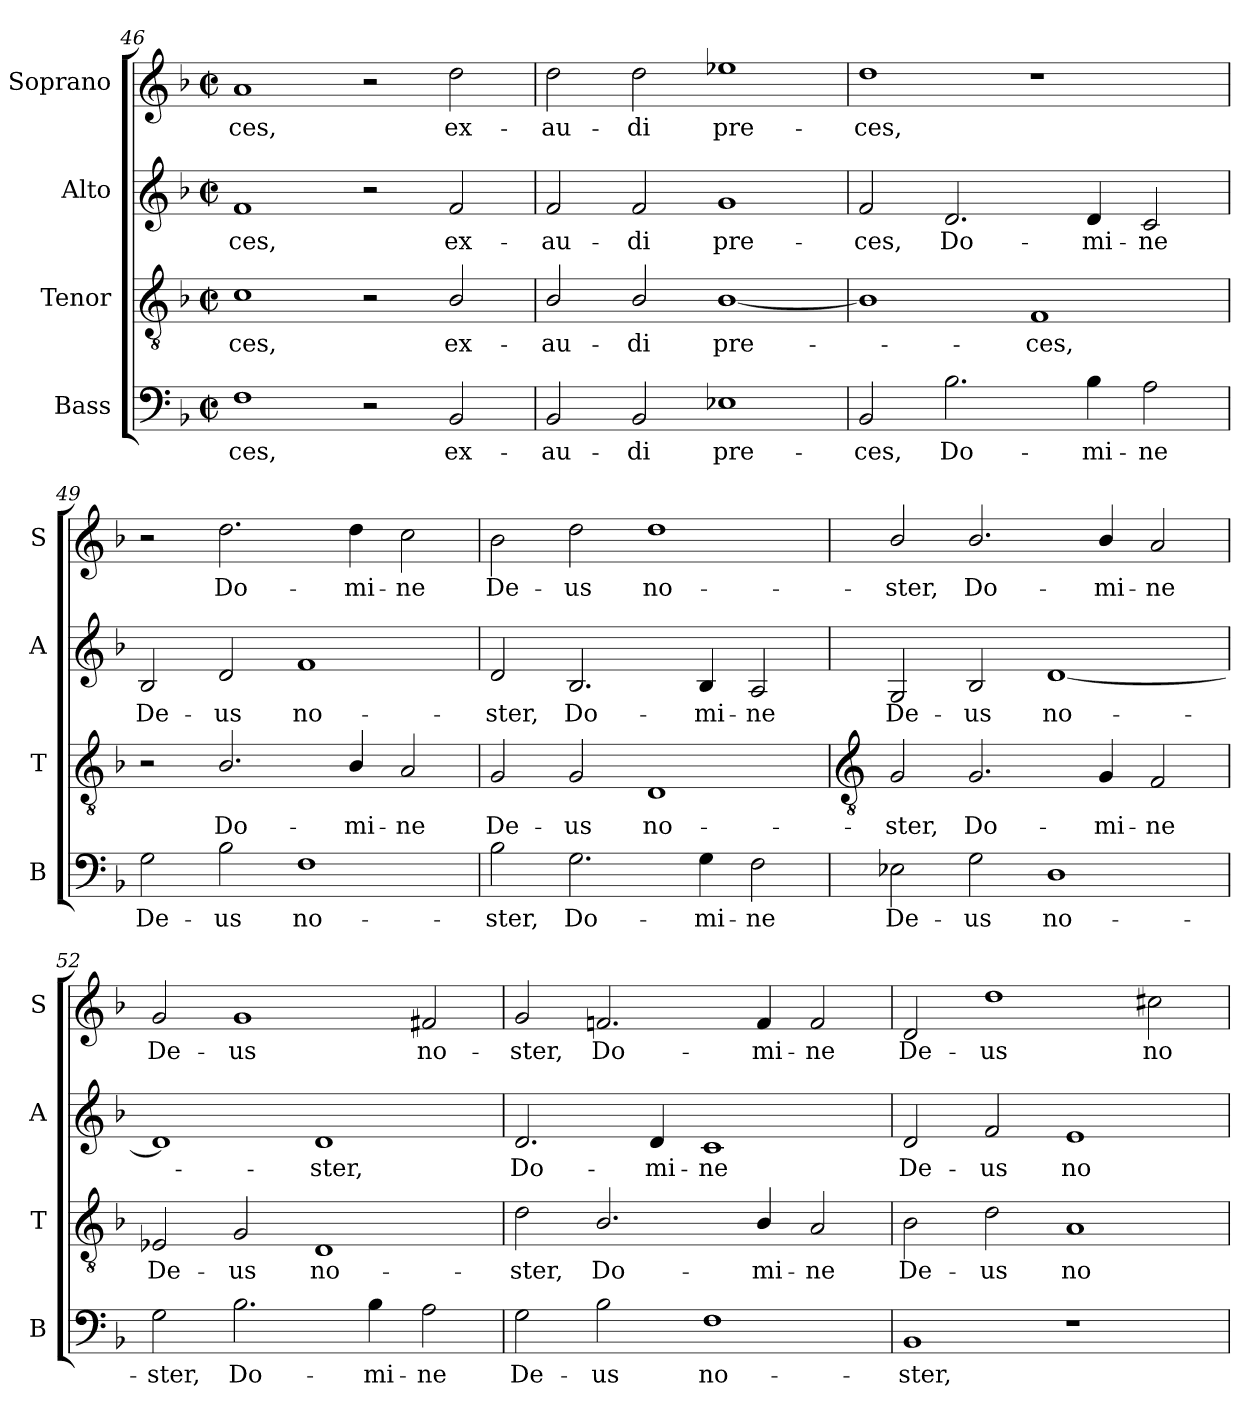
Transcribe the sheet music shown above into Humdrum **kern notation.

**kern	**text	**kern	**text	**kern	**text	**kern	**text
*part4	*part4	*part3	*part3	*part2	*part2	*part1	*part1
*staff4	*staff4	*staff3	*staff3	*staff2	*staff2	*staff1	*staff1
*I"Bass	*	*I"Tenor	*	*I"Alto	*	*I"Soprano	*
*I'B	*	*I'T	*	*I'A	*	*I'S	*
*clefF4	*	*clefGv2	*	*clefG2	*	*clefG2	*
*k[b-]	*	*k[b-]	*	*k[b-]	*	*k[b-]	*
*F:	*	*F:	*	*F:	*	*F:	*
*M4/2	*	*M4/2	*	*M4/2	*	*M4/2	*
*met(c|)	*	*met(c|)	*	*met(c|)	*	*met(c|)	*
=46	=46	=46	=46	=46	=46	=46	=46
!	!LO:LY:b	!	!LO:LY:b	!	!LO:LY:b	!	!LO:LY:b
1F	-ces,	1c	-ces,	1f	-ces,	1a	-ces,
2r	.	2r	.	2r	.	2r	.
!	!LO:LY:b	!	!LO:LY:b	!	!LO:LY:b	!	!LO:LY:b
2BB-	ex-	2B-/	ex-	2f	ex-	2dd	ex-
=47	=47	=47	=47	=47	=47	=47	=47
!	!LO:LY:b	!	!LO:LY:b	!	!LO:LY:b	!	!LO:LY:b
2BB-	-au-	2B-/	-au-	2f	-au-	2dd	-au-
!	!LO:LY:b	!	!LO:LY:b	!	!LO:LY:b	!	!LO:LY:b
2BB-	-di	2B-/	-di	2f	-di	2dd	-di
!	!LO:LY:b	!	!LO:LY:b	!	!LO:LY:b	!	!LO:LY:b
1E-X	pre-	[1B-/	pre-	1g	pre-	1ee-X	pre-
=48	=48	=48	=48	=48	=48	=48	=48
!	!LO:LY:b	!	!	!	!LO:LY:b	!	!LO:LY:b
2BB-	-ces,	1B-]	.	2f	-ces,	1dd	-ces,
!	!LO:LY:b	!	!	!	!LO:LY:b	!	!
2.B-	Do-	.	.	2.d	Do-	.	.
!	!	!	!LO:LY:b	!	!	!	!
.	.	1F	ces,	.	.	1r	.
!	!LO:LY:b	!	!	!	!LO:LY:b	!	!
4B-	-mi-	.	.	4d	-mi-	.	.
!	!LO:LY:b	!	!	!	!LO:LY:b	!	!
2A	-ne	.	.	2c	-ne	.	.
=49	=49	=49	=49	=49	=49	=49	=49
!	!LO:LY:b	!	!	!	!LO:LY:b	!	!
2G	De-	2r	.	2B-	De-	2r	.
!	!LO:LY:b	!	!LO:LY:b	!	!LO:LY:b	!	!LO:LY:b
2B-	-us	2.B-/	Do-	2d	-us	2.dd	Do-
!	!LO:LY:b	!	!	!	!LO:LY:b	!	!
1F	no-	.	.	1f	no-	.	.
!	!	!	!LO:LY:b	!	!	!	!LO:LY:b
.	.	4B-/	-mi-	.	.	4dd	-mi-
!	!	!	!LO:LY:b	!	!	!	!LO:LY:b
.	.	2A	-ne	.	.	2cc	-ne
=50	=50	=50	=50	=50	=50	=50	=50
!	!LO:LY:b	!	!LO:LY:b	!	!LO:LY:b	!	!LO:LY:b
2B-	-ster,	2G	De-	2d	-ster,	2b-	De-
!	!LO:LY:b	!	!LO:LY:b	!	!LO:LY:b	!	!LO:LY:b
2.G	Do-	2G	-us	2.B-	Do-	2dd	-us
!	!	!	!LO:LY:b	!	!	!	!LO:LY:b
.	.	1D	no-	.	.	1dd	no-
!	!LO:LY:b	!	!	!	!LO:LY:b	!	!
4G	-mi-	.	.	4B-	-mi-	.	.
!	!LO:LY:b	!	!	!	!LO:LY:b	!	!
2F	-ne	.	.	2A	-ne	.	.
!!LO:LB:g=z
=51	=51	=51	=51	=51	=51	=51	=51
*	*	*clefGv2	*	*	*	*	*
!	!LO:LY:b	!	!LO:LY:b	!	!LO:LY:b	!	!LO:LY:b
2E-X	De-	2G	-ster,	2G	De-	2b-/	-ster,
!	!LO:LY:b	!	!LO:LY:b	!	!LO:LY:b	!	!LO:LY:b
2G	-us	2.G	Do-	2B-	-us	2.b-/	Do-
!	!LO:LY:b	!	!	!	!LO:LY:b	!	!
1D	no-	.	.	[1d	no-	.	.
!	!	!	!LO:LY:b	!	!	!	!LO:LY:b
.	.	4G	-mi-	.	.	4b-/	-mi-
!	!	!	!LO:LY:b	!	!	!	!LO:LY:b
.	.	2F	-ne	.	.	2a	-ne
=52	=52	=52	=52	=52	=52	=52	=52
!	!LO:LY:b	!	!LO:LY:b	!	!	!	!LO:LY:b
2G	-ster,	2E-X	De-	1d]	.	2g	De-
!	!LO:LY:b	!	!LO:LY:b	!	!	!	!LO:LY:b
2.B-	Do-	2G	-us	.	.	1g	-us
!	!	!	!LO:LY:b	!	!LO:LY:b	!	!
.	.	1D	no-	1d	ster,	.	.
!	!LO:LY:b	!	!	!	!	!	!
4B-	-mi-	.	.	.	.	.	.
!	!LO:LY:b	!	!	!	!	!	!LO:LY:b
2A	-ne	.	.	.	.	2f#X	no-
=53	=53	=53	=53	=53	=53	=53	=53
!	!LO:LY:b	!	!LO:LY:b	!	!LO:LY:b	!	!LO:LY:b
2G	De-	2d	-ster,	2.d	Do-	2g	-ster,
!	!LO:LY:b	!	!LO:LY:b	!	!	!	!LO:LY:b
2B-	-us	2.B-/	Do-	.	.	2.fn	Do-
!	!	!	!	!	!LO:LY:b	!	!
.	.	.	.	4d	-mi-	.	.
!	!LO:LY:b	!	!	!	!LO:LY:b	!	!
1F	no-	.	.	1c	-ne	.	.
!	!	!	!LO:LY:b	!	!	!	!LO:LY:b
.	.	4B-/	-mi-	.	.	4f	-mi-
!	!	!	!LO:LY:b	!	!	!	!LO:LY:b
.	.	2A	-ne	.	.	2f	-ne
=54	=54	=54	=54	=54	=54	=54	=54
!	!LO:LY:b	!	!LO:LY:b	!	!LO:LY:b	!	!LO:LY:b
1BB-	-ster,	2B-	De-	2d	De-	2d	De-
!	!	!	!LO:LY:b	!	!LO:LY:b	!	!LO:LY:b
.	.	2d	-us	2f	-us	1dd	-us
!	!	!	!LO:LY:b	!	!LO:LY:b	!	!
1r	.	1A	no-	1e	no-	.	.
!	!	!	!	!	!	!	!LO:LY:b
.	.	.	.	.	.	2cc#X	no-
=	=	=	=	=	=	=	=
*-	*-	*-	*-	*-	*-	*-	*-
